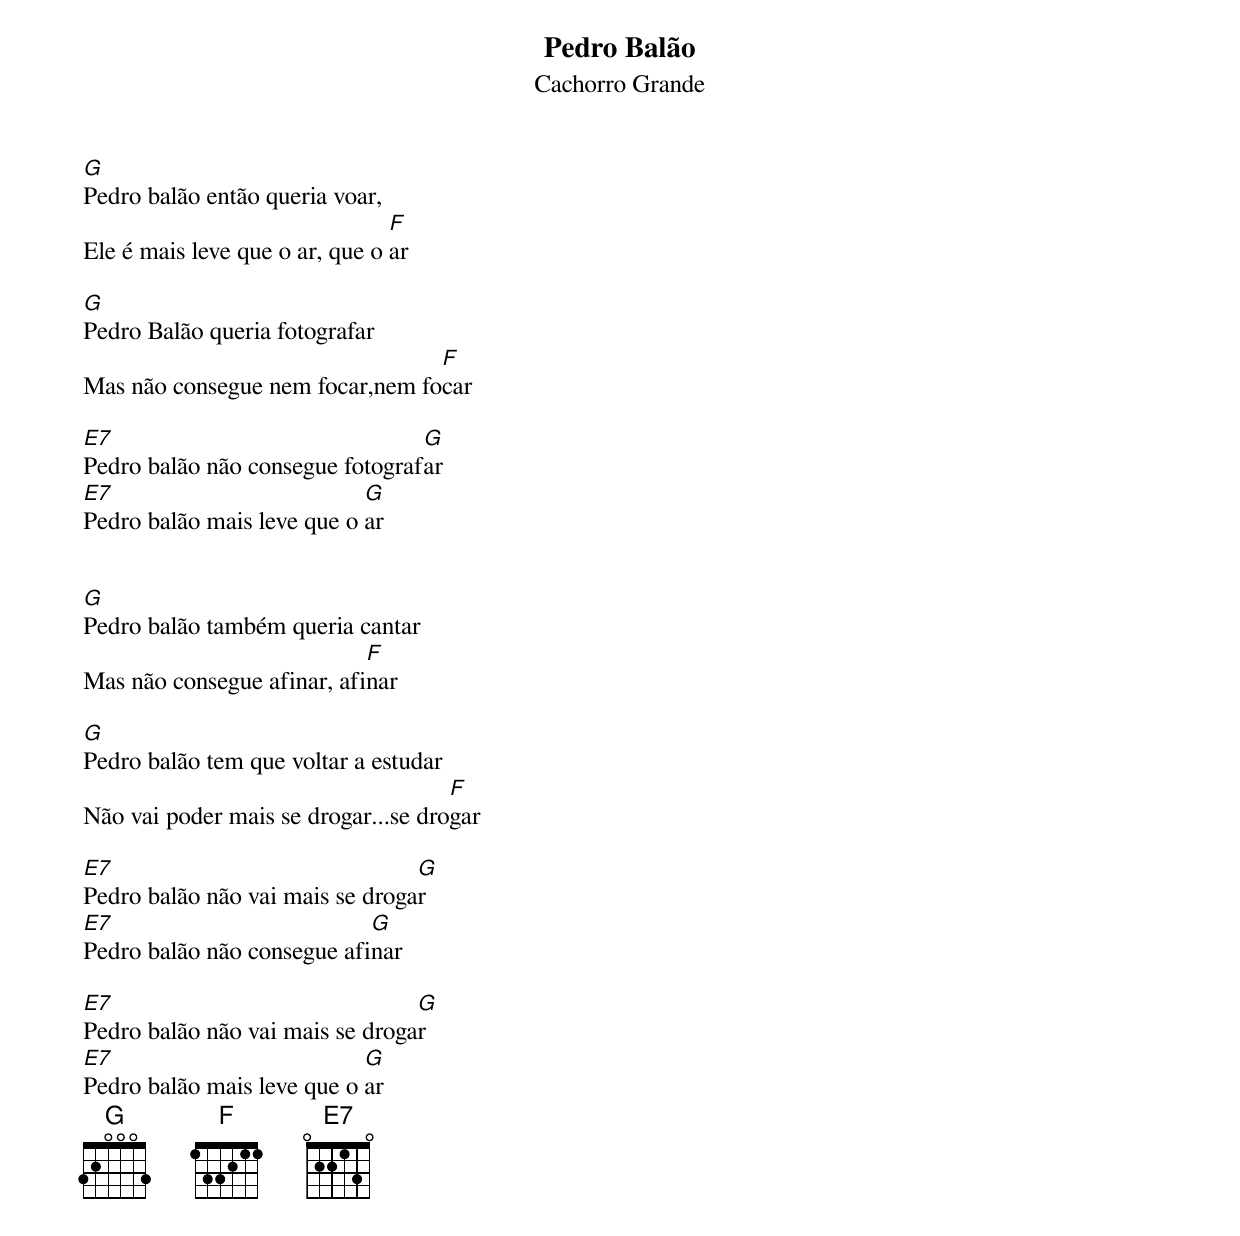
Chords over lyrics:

Pedro Balão
Cachorro Grande

G
Pedro balão então queria voar,
                                F
Ele é mais leve que o ar, que o ar

G
Pedro Balão queria fotografar
                                 F
Mas não consegue nem focar,nem focar

E7                               G
Pedro balão não consegue fotografar
E7                          G
Pedro balão mais leve que o ar


G
Pedro balão também queria cantar
                            F
Mas não consegue afinar, afinar

G
Pedro balão tem que voltar a estudar
                                     F
Não vai poder mais se drogar...se drogar

E7                               G
Pedro balão não vai mais se drogar
E7                          G
Pedro balão não consegue afinar

E7                               G
Pedro balão não vai mais se drogar
E7                          G
Pedro balão mais leve que o ar
